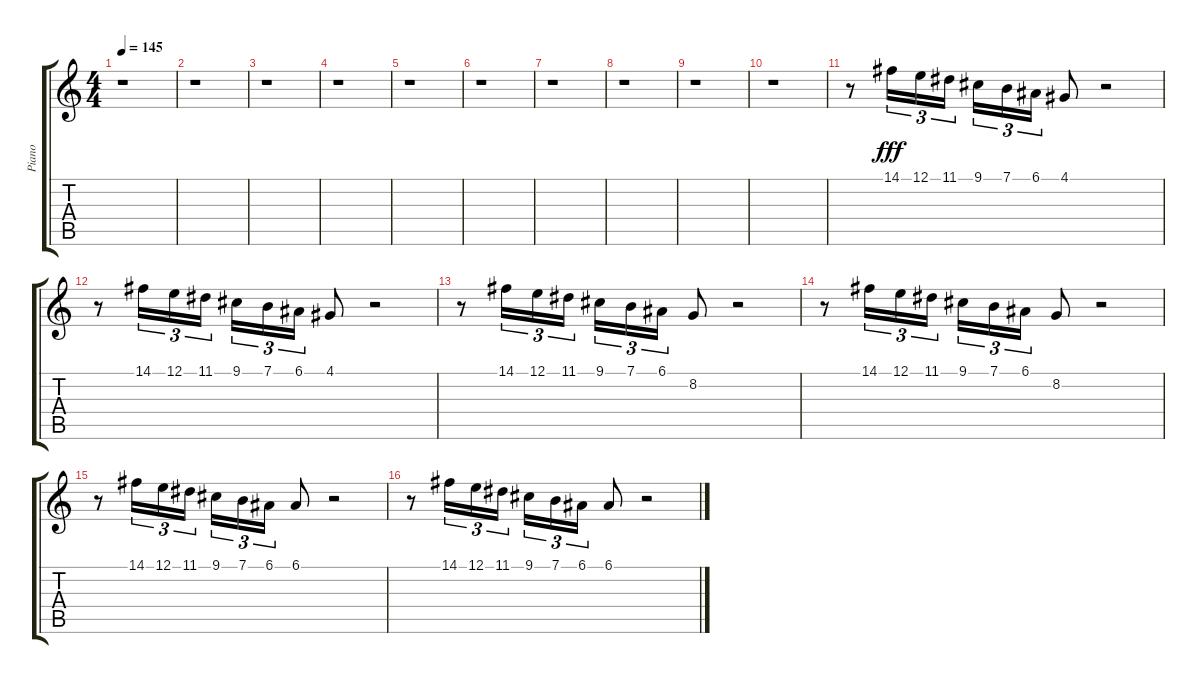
\track ("Piano" "Piano") {instrument acousticgrandpiano}
\staff {score tabs}
\tuning (E4 B3 G3 D3 A2 E2) {hide}
\ts (4 4)
\tempo 145
\clef g2
\ks c
r.1{dy fff} |
r.1 |
r.1 |
r.1 |
r.1 |
r.1 |
r.1 |
r.1 |
r.1 |
r.1 |
r.8 14.1.16{tu (3 2)} 12.1.16{tu (3 2)} 11.1.16{tu (3 2)} 9.1.16{tu (3 2)} 7.1.16{tu (3 2)} 6.1.16{tu (3 2)} 4.1.8 r.2 |
r.8 14.1.16{tu (3 2)} 12.1.16{tu (3 2)} 11.1.16{tu (3 2)} 9.1.16{tu (3 2)} 7.1.16{tu (3 2)} 6.1.16{tu (3 2)} 4.1.8 r.2 |
r.8 14.1.16{tu (3 2)} 12.1.16{tu (3 2)} 11.1.16{tu (3 2)} 9.1.16{tu (3 2)} 7.1.16{tu (3 2)} 6.1.16{tu (3 2)} 8.2.8 r.2 |
r.8 14.1.16{tu (3 2)} 12.1.16{tu (3 2)} 11.1.16{tu (3 2)} 9.1.16{tu (3 2)} 7.1.16{tu (3 2)} 6.1.16{tu (3 2)} 8.2.8 r.2 |
r.8 14.1.16{tu (3 2)} 12.1.16{tu (3 2)} 11.1.16{tu (3 2)} 9.1.16{tu (3 2)} 7.1.16{tu (3 2)} 6.1.16{tu (3 2)} 6.1.8 r.2 |
r.8 14.1.16{tu (3 2)} 12.1.16{tu (3 2)} 11.1.16{tu (3 2)} 9.1.16{tu (3 2)} 7.1.16{tu (3 2)} 6.1.16{tu (3 2)} 6.1.8 r.2
